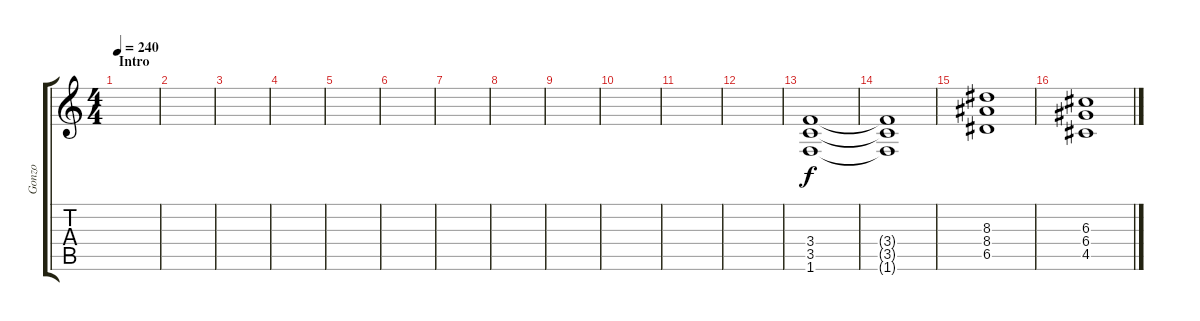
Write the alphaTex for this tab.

\track ("Gonzo" "Gonzo") {instrument distortionguitar}
\staff {score tabs}
\tuning (E4 B3 G3 D3 A2 E2) {hide}
\ts (4 4)
\section ("" "Intro")
\tempo 240
\clef g2
\ks c
|
|
|
|
|
|
|
|
|
|
|
|
(3.4 3.5 1.6).1 |
(3.4{t} 3.5{t} 1.6{t}).1 |
(8.3 8.4 6.5).1 |
(6.3 6.4 4.5).1
